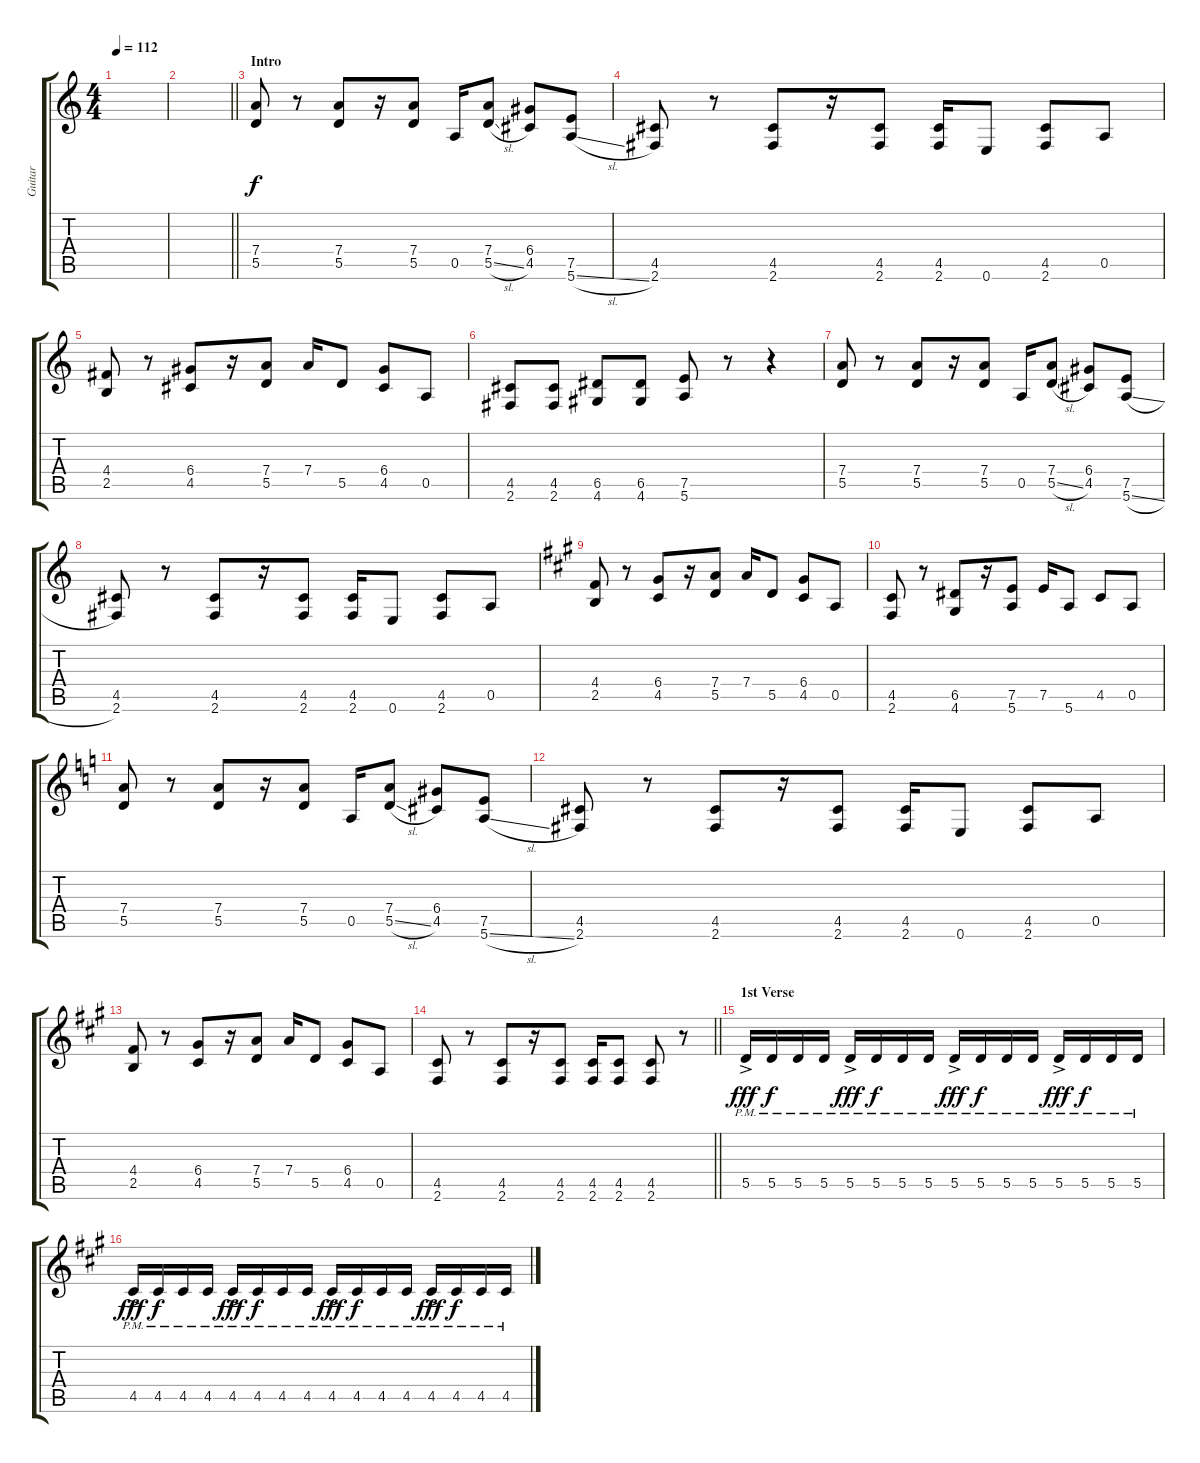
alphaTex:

\track ("Guitar " "Guitar ") {instrument distortionguitar}
\staff {score tabs}
\tuning (E4 B3 G3 D3 A2 E2) {hide}
\ts (4 4)
\tempo 112
\clef g2
\ks c
|
\barLineRight lightlight
|
\section ("" "Intro")
(7.4 5.5).8{instrument electricguitarclean} r.8 (7.4 5.5).8 r.16 (7.4 5.5).8 0.5.16 (7.4 5.5{sl}).8 (6.4 4.5).8 (7.5 5.6{sl}).8 |
(4.5 2.6).8 r.8 (4.5 2.6).8 r.16 (4.5 2.6).8 (4.5 2.6).16 0.6.8 (4.5 2.6).8 0.5.8 |
(4.4 2.5).8 r.8 (6.4 4.5).8 r.16 (7.4 5.5).8 7.4.16 5.5.8 (6.4 4.5).8 0.5.8 |
(4.5 2.6).8 (4.5 2.6).8 (6.5 4.6).8 (6.5 4.6).8 (7.5 5.6).8 r.8 r.4 |
(7.4 5.5).8{instrument distortionguitar} r.8 (7.4 5.5).8 r.16 (7.4 5.5).8 0.5.16 (7.4 5.5{sl}).8 (6.4 4.5).8 (7.5 5.6{sl}).8 |
(4.5 2.6).8 r.8 (4.5 2.6).8 r.16 (4.5 2.6).8 (4.5 2.6).16 0.6.8 (4.5 2.6).8 0.5.8 |
\ks a
(4.4 2.5).8 r.8 (6.4 4.5).8 r.16 (7.4 5.5).8 7.4.16 5.5.8 (6.4 4.5).8 0.5.8 |
(4.5 2.6).8 r.8 (6.5 4.6).8 r.16 (7.5 5.6).8 7.5.16 5.6.8 4.5.8 0.5.8 |
\ks c
(7.4 5.5).8{instrument distortionguitar} r.8 (7.4 5.5).8 r.16 (7.4 5.5).8 0.5.16 (7.4 5.5{sl}).8 (6.4 4.5).8 (7.5 5.6{sl}).8 |
(4.5 2.6).8 r.8 (4.5 2.6).8 r.16 (4.5 2.6).8 (4.5 2.6).16 0.6.8 (4.5 2.6).8 0.5.8 |
\ks a
(4.4 2.5).8 r.8 (6.4 4.5).8 r.16 (7.4 5.5).8 7.4.16 5.5.8 (6.4 4.5).8 0.5.8 |
\barLineRight lightlight
(4.5 2.6).8 r.8 (4.5 2.6).8 r.16 (4.5 2.6).8 (4.5 2.6).16 (4.5 2.6).8 (4.5 2.6).8 r.8 |
\section ("" "1st Verse")
5.5{ac pm}.16{dy fff volume 8 instrument electricguitarmuted} 5.5{pm}.16{dy f} 5.5{pm}.16 5.5{pm}.16 5.5{ac pm}.16{dy fff} 5.5{pm}.16{dy f} 5.5{pm}.16 5.5{pm}.16 5.5{ac pm}.16{dy fff} 5.5{pm}.16{dy f} 5.5{pm}.16 5.5{pm}.16 5.5{ac pm}.16{dy fff} 5.5{pm}.16{dy f} 5.5{pm}.16 5.5{pm}.16 |
4.5{ac pm}.16{dy fff} 4.5{pm}.16{dy f} 4.5{pm}.16 4.5{pm}.16 4.5{ac pm}.16{dy fff} 4.5{pm}.16{dy f} 4.5{pm}.16 4.5{pm}.16 4.5{ac pm}.16{dy fff} 4.5{pm}.16{dy f} 4.5{pm}.16 4.5{pm}.16 4.5{ac pm}.16{dy fff} 4.5{pm}.16{dy f} 4.5{pm}.16 4.5{pm}.16
